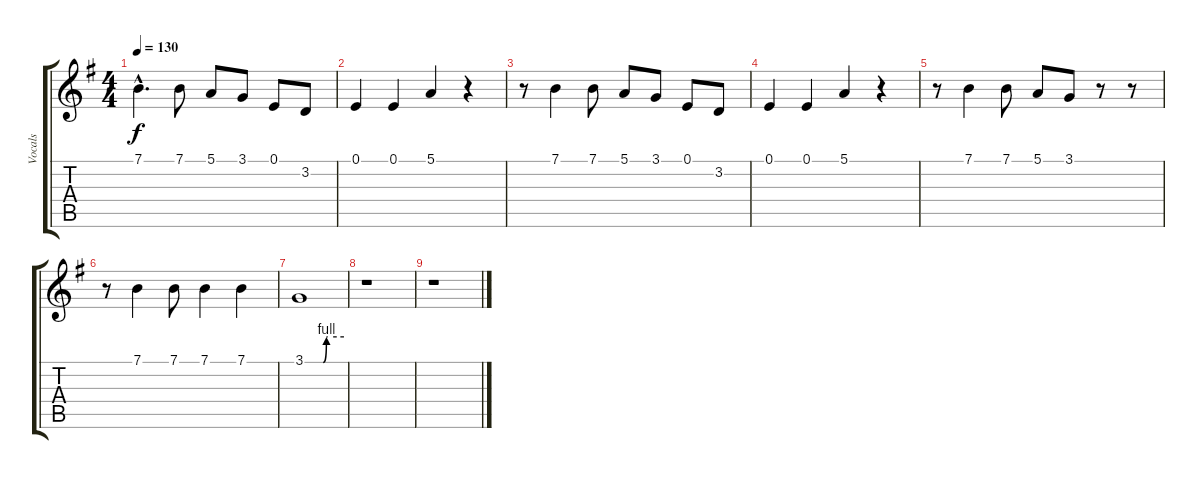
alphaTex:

\track ("Vocals" "Vocals") {instrument altosax}
\staff {score tabs}
\tuning (E4 B3 G3 D3 A2 E2) {hide}
\ts (4 4)
\tempo 130
\clef g2
\ks g
7.1{hac}.4{d dy f} 7.1.8 5.1.8 3.1.8 0.1.8 3.2.8 |
0.1.4 0.1.4 5.1.4 r.4 |
r.8 7.1.4 7.1.8 5.1.8 3.1.8 0.1.8 3.2.8 |
0.1.4 0.1.4 5.1.4 r.4 |
r.8 7.1.4 7.1.8 5.1.8 3.1.8 r.8 r.8 |
r.8 7.1.4 7.1.8 7.1.4 7.1.4 |
3.1{be (custom 0 0 24 0 28 0 33 4 35 4 60 4)}.1 |
r.1 |
r.1
